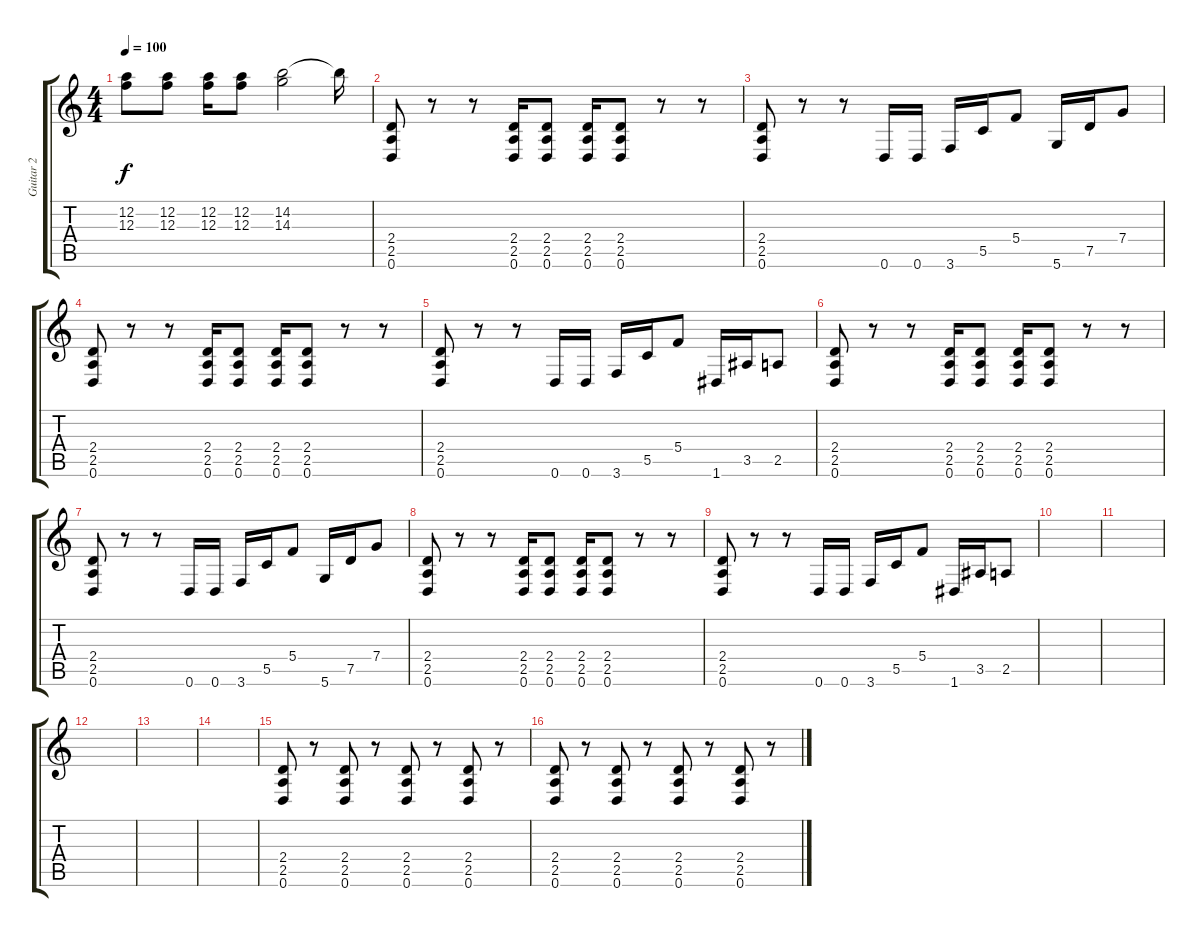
\track ("Guitar 2" "Guitar 2") {instrument distortionguitar}
\staff {score tabs}
\tuning (D4 A3 F3 C3 G2 D2) {hide}
\ts (4 4)
\tempo 100
\clef g2
\ks c
(12.2 12.3).8{dy f} (12.2 12.3).8 (12.2 12.3).16 (12.2 12.3).8 (14.2 14.3).2 14.2{t}.16 |
(2.4 2.5 0.6).8 r.8 r.8 (2.4 2.5 0.6).16 (2.4 2.5 0.6).8 (2.4 2.5 0.6).16 (2.4 2.5 0.6).8 r.8 r.8 |
(2.4 2.5 0.6).8 r.8 r.8 0.6.16 0.6.16 3.6.16 5.5.16 5.4.8 5.6.16 7.5.16 7.4.8 |
(2.4 2.5 0.6).8 r.8 r.8 (2.4 2.5 0.6).16 (2.4 2.5 0.6).8 (2.4 2.5 0.6).16 (2.4 2.5 0.6).8 r.8 r.8 |
(2.4 2.5 0.6).8 r.8 r.8 0.6.16 0.6.16 3.6.16 5.5.16 5.4.8 1.6.16 3.5.16 2.5.8 |
(2.4 2.5 0.6).8 r.8 r.8 (2.4 2.5 0.6).16 (2.4 2.5 0.6).8 (2.4 2.5 0.6).16 (2.4 2.5 0.6).8 r.8 r.8 |
(2.4 2.5 0.6).8 r.8 r.8 0.6.16 0.6.16 3.6.16 5.5.16 5.4.8 5.6.16 7.5.16 7.4.8 |
(2.4 2.5 0.6).8 r.8 r.8 (2.4 2.5 0.6).16 (2.4 2.5 0.6).8 (2.4 2.5 0.6).16 (2.4 2.5 0.6).8 r.8 r.8 |
(2.4 2.5 0.6).8 r.8 r.8 0.6.16 0.6.16 3.6.16 5.5.16 5.4.8 1.6.16 3.5.16 2.5.8 |
|
|
|
|
|
(2.4 2.5 0.6).8 r.8 (2.4 2.5 0.6).8 r.8 (2.4 2.5 0.6).8 r.8 (2.4 2.5 0.6).8 r.8 |
(2.4 2.5 0.6).8 r.8 (2.4 2.5 0.6).8 r.8 (2.4 2.5 0.6).8 r.8 (2.4 2.5 0.6).8 r.8
